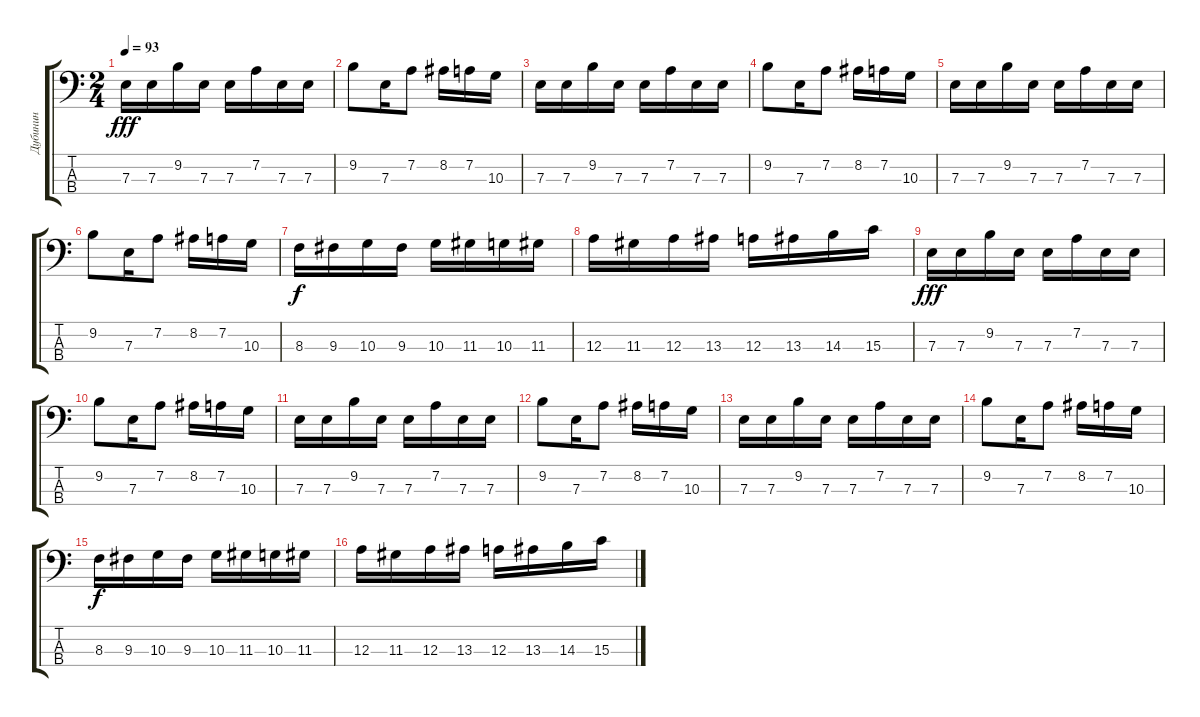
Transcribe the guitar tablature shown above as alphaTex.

\track ("Дубинин" "Дубинин") {instrument electricbassfinger}
\staff {score tabs}
\tuning (G2 D2 A1 E1) {hide}
\ts (2 4)
\tempo 93
\clef f4
\ks c
7.3.16{dy fff} 7.3.16 9.2.16 7.3.16 7.3.16 7.2.16 7.3.16 7.3.16 |
9.2.8 7.3.16 7.2.8 8.2.16 7.2.16 10.3.16 |
7.3.16 7.3.16 9.2.16 7.3.16 7.3.16 7.2.16 7.3.16 7.3.16 |
9.2.8 7.3.16 7.2.8 8.2.16 7.2.16 10.3.16 |
7.3.16 7.3.16 9.2.16 7.3.16 7.3.16 7.2.16 7.3.16 7.3.16 |
9.2.8 7.3.16 7.2.8 8.2.16 7.2.16 10.3.16 |
8.3.16{dy f} 9.3.16 10.3.16 9.3.16 10.3.16 11.3.16 10.3.16 11.3.16 |
12.3.16 11.3.16 12.3.16 13.3.16 12.3.16 13.3.16 14.3.16 15.3.16 |
7.3.16{dy fff} 7.3.16 9.2.16 7.3.16 7.3.16 7.2.16 7.3.16 7.3.16 |
9.2.8 7.3.16 7.2.8 8.2.16 7.2.16 10.3.16 |
7.3.16 7.3.16 9.2.16 7.3.16 7.3.16 7.2.16 7.3.16 7.3.16 |
9.2.8 7.3.16 7.2.8 8.2.16 7.2.16 10.3.16 |
7.3.16 7.3.16 9.2.16 7.3.16 7.3.16 7.2.16 7.3.16 7.3.16 |
9.2.8 7.3.16 7.2.8 8.2.16 7.2.16 10.3.16 |
8.3.16{dy f} 9.3.16 10.3.16 9.3.16 10.3.16 11.3.16 10.3.16 11.3.16 |
12.3.16 11.3.16 12.3.16 13.3.16 12.3.16 13.3.16 14.3.16 15.3.16
